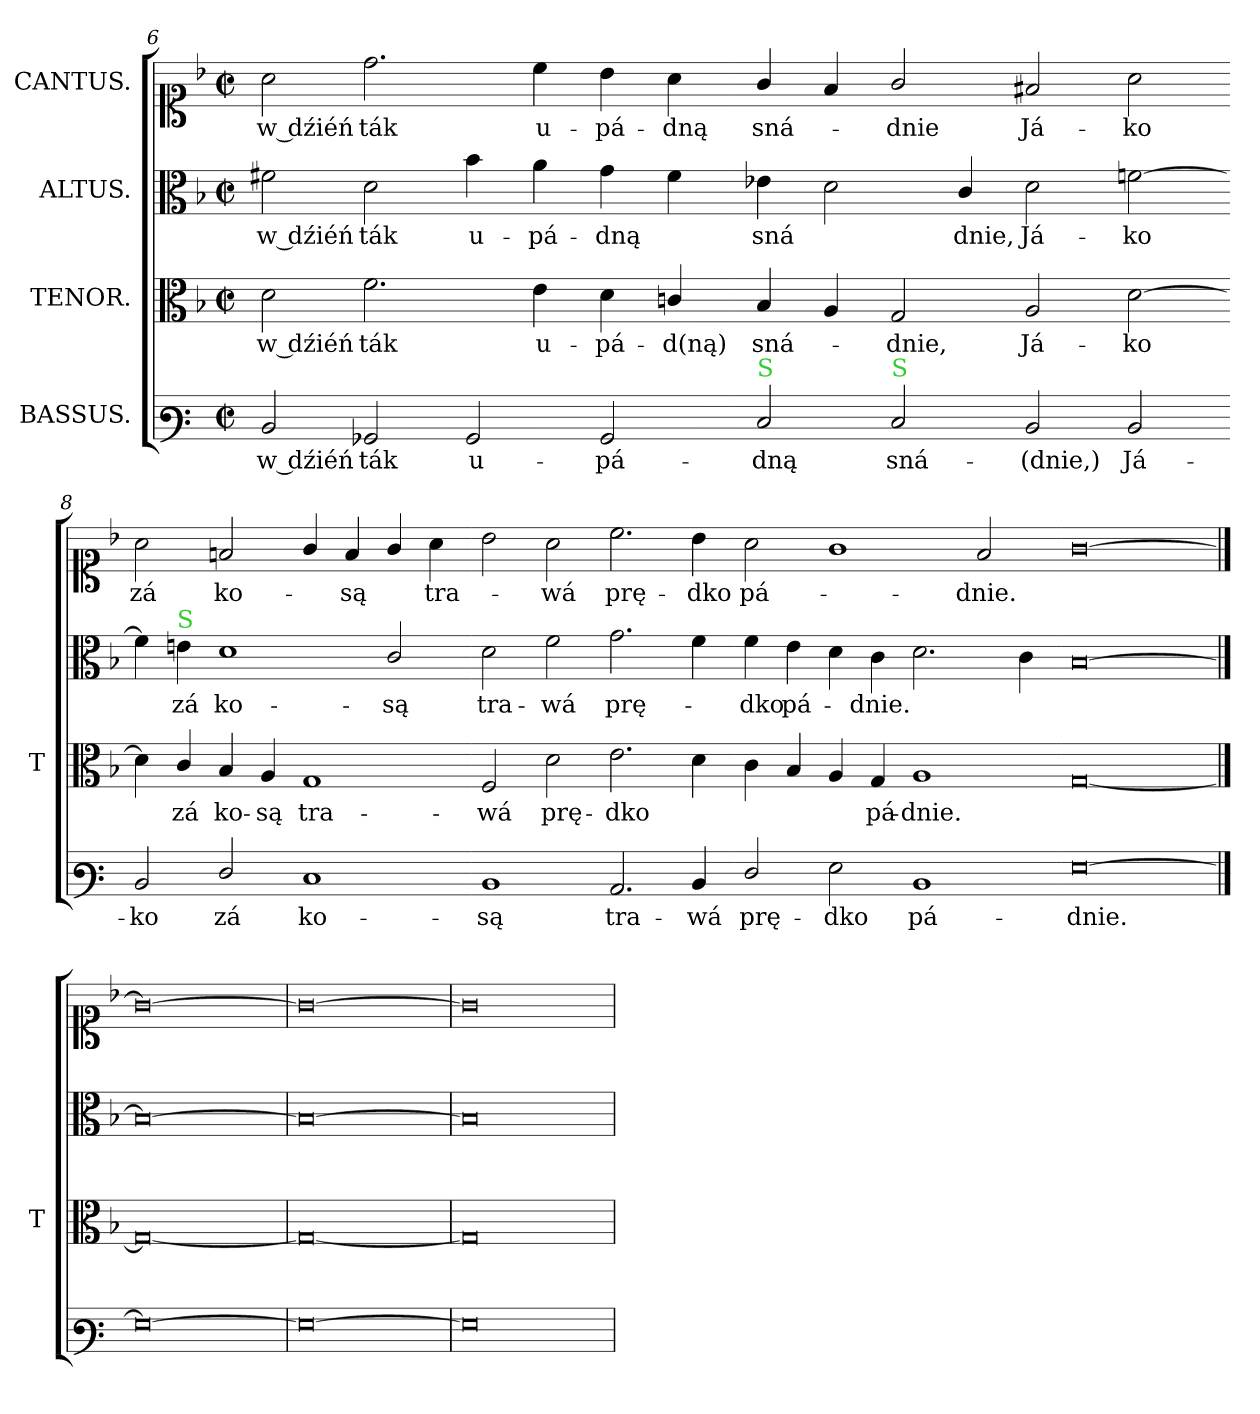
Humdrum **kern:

**kern	**text	**kern	**text	**kern	**text	**kern	**text
*part4	*part4	*part3	*part3	*part2	*part2	*part1	*part1
*staff4	*staff4	*staff3	*staff3	*staff2	*staff2	*staff1	*staff1
*I"BASSUS.	*	*I"TENOR.	*	*I"ALTUS.	*	*I"CANTUS.	*
*	*	*I'T	*	*	*	*	*
*clefF3	*	*clefC3	*	*clefC3	*	*clefC1	*
*	*	*k[b-]	*	*k[b-]	*	*k[b-]	*
*M2/1	*	*M2/1	*	*M2/1	*	*M2/1	*
*met(c|)	*	*met(c|)	*	*met(c|)	*	*met(c|)	*
=6	=6	=6	=6	=6	=6	=6	=6
2D/	w dźiéń	2d\	w dźiéń	2f#X\	w dźiéń	2a\	w dźiéń
2BB-/	ták	2.f\	ták	2d\	ták	2.dd\	ták
2BB-/	u-	.	.	4b-\	u-	.	.
.	.	4e\	u-	4a\	-pá-	4cc\	u-
2BB-/	-pá-	4d\	-pá-	4g\	-dną	4b-\	-pá-
.	.	4cn/	-d(ną)	4f#\	.	4a\	-dną
=7-	=7-	=7-	=7-	=7-	=7-	=7-	=7-
!LO:TX:a:color=limegreen:t=S	!	!	!	!	!	!	!
2E/	-dną	4B-/	sná-	4e-X\	sná	4g/	sná-
.	.	4A/	.	2d\	.	4f/	.
!LO:TX:a:color=limegreen:t=S	!	!	!	!	!	!	!
2E/	sná-	2G/	-dnie,	.	.	2g/	-dnie
.	.	.	.	4c/	-dnie,	.	.
2D/	-(dnie,)	2A/	Já-	2d\	Já-	2f#X/	Já-
2D/	Já-	[2d\	-ko	[2fn\	-ko	2a\	-ko
=8-	=8-	=8-	=8-	=8-	=8-	=8-	=8-
2D/	-ko	4d\]	.	4f\]	.	2a\	zá
!	!	!	!	!LO:TX:a:color=limegreen:t=S	!	!	!
.	.	4c/	zá	4en\	zá	.	.
2F/	zá	4B-/	ko-	1d\	ko-	2fn/	ko-
.	.	4A/	-są	.	.	.	.
1E/	ko-	1G/	tra-	.	.	4g/	.
.	.	.	.	.	.	4f/	-są
.	.	.	.	2c/	są	4g/	.
.	.	.	.	.	.	4a\	tra-
=9-	=9-	=9-	=9-	=9-	=9-	=9-	=9-
1D/	-są	2F/	-wá	2d\	tra-	2b-\	.
.	.	2d\	prę-	2f\	-wá	2a\	-wá
2.C/	tra-	2.e\	-dko	2.g\	prę-	2.cc\	prę-
4D/	-wá	4d\	.	4f\	.	4b-\	-dko
=10-	=10-	=10-	=10-	=10-	=10-	=10-	=10-
2F/	prę-	4c\	.	4f\	-dko	2a\	pá-
.	.	4B-/	.	4e\	pá-	.	.
2G\	-dko	4A/	.	4d\	.	1g\	.
.	.	4G/	pá-	4c\	-dnie.	.	.
1D/	pá-	1A/	-dnie.	2.d\	.	.	.
.	.	.	.	.	.	2f/	-dnie.
.	.	.	.	4c\	.	.	.
=11-	=11-	=11-	=11-	=11-	=11-	=11-	=11-
[0G\	-dnie.	[0G/	.	[0B-\	.	[0g\	.
==12	==12	==12	==12	==12	==12	==12	==12
0G\_	.	0G/_	.	0B-\_	.	0g\_	.
=13	=13	=13	=13	=13	=13	=13	=13
0G\_	.	0G/_	.	0B-\_	.	0g\_	.
=14	=14	=14	=14	=14	=14	=14	=14
0G\]	.	0G/]	.	0B-\]	.	0g\]	.
=	=	=	=	=	=	=	=
*-	*-	*-	*-	*-	*-	*-	*-
